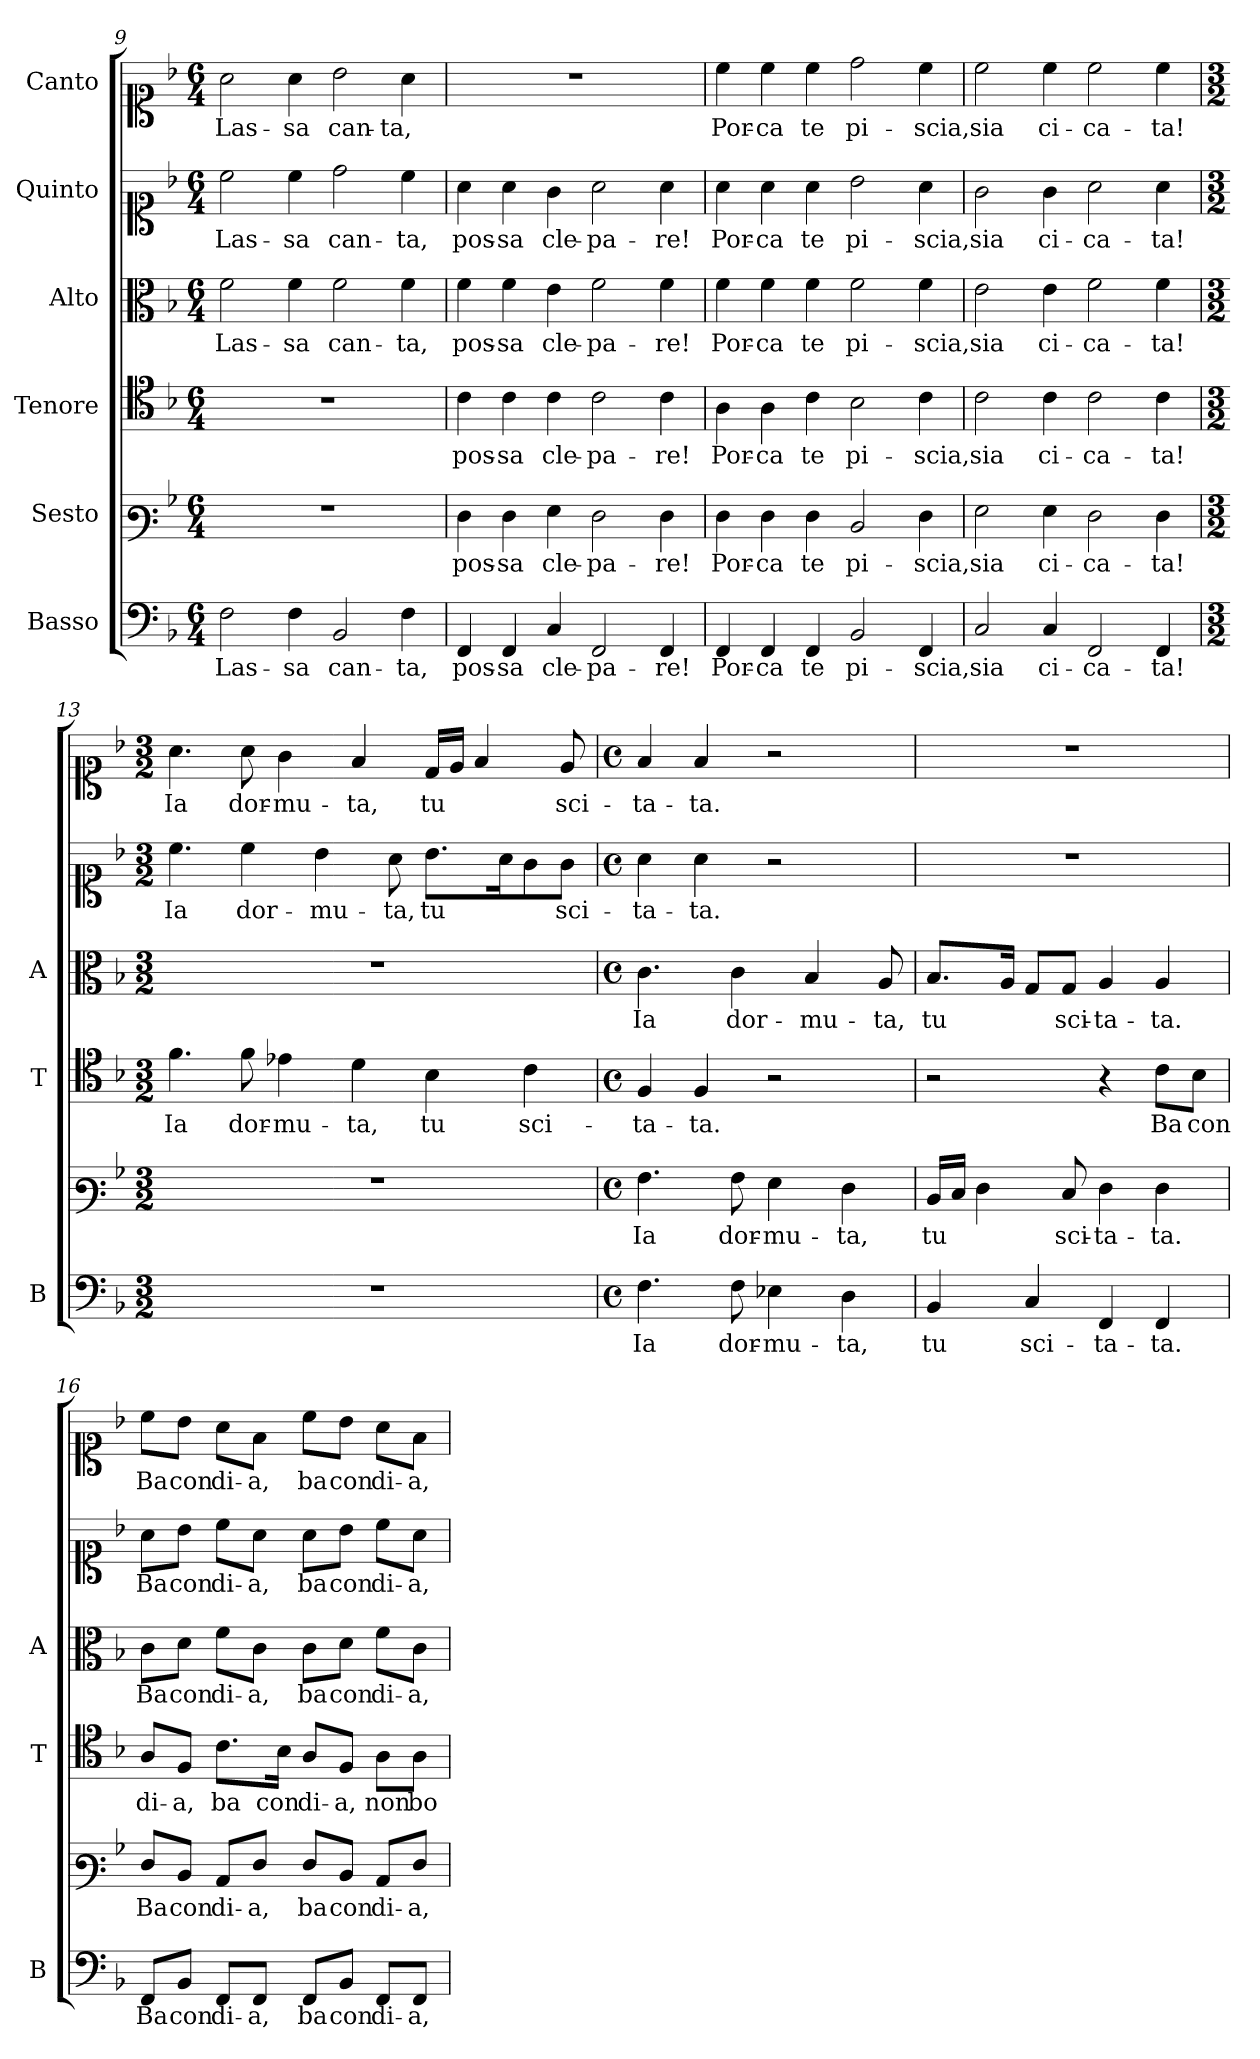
**kern	**text	**kern	**text	**kern	**text	**kern	**text	**kern	**text	**kern	**text
*part6	*part6	*part5	*part5	*part4	*part4	*part3	*part3	*part2	*part2	*part1	*part1
*staff6	*staff6	*staff5	*staff5	*staff4	*staff4	*staff3	*staff3	*staff2	*staff2	*staff1	*staff1
*I"Basso	*	*I"Sesto	*	*I"Tenore	*	*I"Alto	*	*I"Quinto	*	*I"Canto	*
*I'B	*	*	*	*I'T	*	*I'A	*	*	*	*	*
*clefF4	*	*clefF3	*	*clefC4	*	*clefC3	*	*clefC1	*	*clefC1	*
*k[b-]	*	*k[b-]	*	*k[b-]	*	*k[b-]	*	*k[b-]	*	*k[b-]	*
*F:	*	*F:	*	*F:	*	*F:	*	*F:	*	*F:	*
*M6/4	*	*M6/4	*	*M6/4	*	*M6/4	*	*M6/4	*	*M6/4	*
=9	=9	=9	=9	=9	=9	=9	=9	=9	=9	=9	=9
!	!LO:LY:b	!LO:N:vis=1	!	!LO:N:vis=1	!	!	!LO:LY:b	!	!LO:LY:b	!	!LO:LY:b
2F\	Las-	1.r	.	1.r	.	2f\	Las-	2cc\	Las-	2a\	Las-
!	!LO:LY:b	!	!	!	!	!	!LO:LY:b	!	!LO:LY:b	!	!LO:LY:b
4F\	-sa	.	.	.	.	4f\	-sa	4cc\	-sa	4a\	-sa
!	!LO:LY:b	!	!	!	!	!	!LO:LY:b	!	!LO:LY:b	!	!LO:LY:b
2BB-/	can-	.	.	.	.	2f\	can-	2dd\	can-	2b-\	can-
!	!LO:LY:b	!	!	!	!	!	!LO:LY:b	!	!LO:LY:b	!	!LO:LY:b
4F\	-ta,	.	.	.	.	4f\	-ta,	4cc\	-ta,	4a\	-ta,
=10	=10	=10	=10	=10	=10	=10	=10	=10	=10	=10	=10
!	!LO:LY:b	!	!LO:LY:b	!	!LO:LY:b	!	!LO:LY:b	!	!LO:LY:b	!LO:N:vis=1	!
4FF/	pos-	4F\	pos-	4c\	pos-	4f\	pos-	4a\	pos-	1.r	.
!	!LO:LY:b	!	!LO:LY:b	!	!LO:LY:b	!	!LO:LY:b	!	!LO:LY:b	!	!
4FF/	-sa	4F\	-sa	4c\	-sa	4f\	-sa	4a\	-sa	.	.
!	!LO:LY:b	!	!LO:LY:b	!	!LO:LY:b	!	!LO:LY:b	!	!LO:LY:b	!	!
4C/	cle-	4G\	cle-	4c\	cle-	4e\	cle-	4g\	cle-	.	.
!	!LO:LY:b	!	!LO:LY:b	!	!LO:LY:b	!	!LO:LY:b	!	!LO:LY:b	!	!
2FF/	-pa-	2F\	-pa-	2c\	-pa-	2f\	-pa-	2a\	-pa-	.	.
!	!LO:LY:b	!	!LO:LY:b	!	!LO:LY:b	!	!LO:LY:b	!	!LO:LY:b	!	!
4FF/	-re!	4F\	-re!	4c\	-re!	4f\	-re!	4a\	-re!	.	.
=11	=11	=11	=11	=11	=11	=11	=11	=11	=11	=11	=11
!	!LO:LY:b	!	!LO:LY:b	!	!LO:LY:b	!	!LO:LY:b	!	!LO:LY:b	!	!LO:LY:b
4FF/	Por-	4F\	Por-	4A\	Por-	4f\	Por-	4a\	Por-	4cc\	Por-
!	!LO:LY:b	!	!LO:LY:b	!	!LO:LY:b	!	!LO:LY:b	!	!LO:LY:b	!	!LO:LY:b
4FF/	-ca	4F\	-ca	4A\	-ca	4f\	-ca	4a\	-ca	4cc\	-ca
!	!LO:LY:b	!	!LO:LY:b	!	!LO:LY:b	!	!LO:LY:b	!	!LO:LY:b	!	!LO:LY:b
4FF/	te	4F\	te	4c\	te	4f\	te	4a\	te	4cc\	te
!	!LO:LY:b	!	!LO:LY:b	!	!LO:LY:b	!	!LO:LY:b	!	!LO:LY:b	!	!LO:LY:b
2BB-/	pi-	2D/	pi-	2B-\	pi-	2f\	pi-	2b-\	pi-	2dd\	pi-
!	!LO:LY:b	!	!LO:LY:b	!	!LO:LY:b	!	!LO:LY:b	!	!LO:LY:b	!	!LO:LY:b
4FF/	-scia,	4F\	-scia,	4c\	-scia,	4f\	-scia,	4a\	-scia,	4cc\	-scia,
!!LO:LB:g=z
=12	=12	=12	=12	=12	=12	=12	=12	=12	=12	=12	=12
!	!LO:LY:b	!	!LO:LY:b	!	!LO:LY:b	!	!LO:LY:b	!	!LO:LY:b	!	!LO:LY:b
2C/	sia	2G\	sia	2c\	sia	2e\	sia	2g\	sia	2cc\	sia
!	!LO:LY:b	!	!LO:LY:b	!	!LO:LY:b	!	!LO:LY:b	!	!LO:LY:b	!	!LO:LY:b
4C/	ci-	4G\	ci-	4c\	ci-	4e\	ci-	4g\	ci-	4cc\	ci-
!	!LO:LY:b	!	!LO:LY:b	!	!LO:LY:b	!	!LO:LY:b	!	!LO:LY:b	!	!LO:LY:b
2FF/	-ca-	2F\	-ca-	2c\	-ca-	2f\	-ca-	2a\	-ca-	2cc\	-ca-
!	!LO:LY:b	!	!LO:LY:b	!	!LO:LY:b	!	!LO:LY:b	!	!LO:LY:b	!	!LO:LY:b
4FF/	-ta!	4F\	-ta!	4c\	-ta!	4f\	-ta!	4a\	-ta!	4cc\	-ta!
=13	=13	=13	=13	=13	=13	=13	=13	=13	=13	=13	=13
*M3/2	*	*M3/2	*	*M3/2	*	*M3/2	*	*M3/2	*	*M3/2	*
!LO:N:vis=1	!	!LO:N:vis=1	!	!	!LO:LY:b	!LO:N:vis=1	!	!	!LO:LY:b	!	!LO:LY:b
1.r	.	1.r	.	4.f\	Ia	1.r	.	4.cc\	Ia	4.a\	Ia
!	!	!	!	!	!LO:LY:b	!	!	!	!LO:LY:b	!	!LO:LY:b
.	.	.	.	8f\	dor-	.	.	4cc\	dor-	8a\	dor-
!	!	!	!	!	!LO:LY:b	!	!	!	!	!	!LO:LY:b
.	.	.	.	4e-X\	-mu-	.	.	.	.	4g\	-mu-
!	!	!	!	!	!	!	!	!	!LO:LY:b	!	!
.	.	.	.	.	.	.	.	4b-\	-mu-	.	.
!	!	!	!	!	!LO:LY:b	!	!	!	!	!	!LO:LY:b
.	.	.	.	4d\	-ta,	.	.	.	.	4f/	-ta,
!	!	!	!	!	!	!	!	!	!LO:LY:b	!	!
.	.	.	.	.	.	.	.	8a\	-ta,	.	.
!	!	!	!	!	!LO:LY:b	!	!	!	!LO:LY:b	!	!LO:LY:b
.	.	.	.	4B-\	tu	.	.	8.b-\L	tu	16d/LL	tu
.	.	.	.	.	.	.	.	.	.	16e/JJ	.
.	.	.	.	.	.	.	.	.	.	4f/	.
.	.	.	.	.	.	.	.	16a\K	.	.	.
!	!	!	!	!	!LO:LY:b	!	!	!	!	!	!
.	.	.	.	4c\	sci-	.	.	8g\	.	.	.
!	!	!	!	!	!	!	!	!	!LO:LY:b	!	!LO:LY:b
.	.	.	.	.	.	.	.	8g\J	sci-	8e/	sci-
=14	=14	=14	=14	=14	=14	=14	=14	=14	=14	=14	=14
*M4/4	*	*M4/4	*	*M4/4	*	*M4/4	*	*M4/4	*	*M4/4	*
*met(c)	*	*met(c)	*	*met(c)	*	*met(c)	*	*met(c)	*	*met(c)	*
!	!LO:LY:b	!	!LO:LY:b	!	!LO:LY:b	!	!LO:LY:b	!	!LO:LY:b	!	!LO:LY:b
4.F\	Ia	4.A\	Ia	4F/	-ta-	4.c\	Ia	4a\	-ta-	4f/	-ta-
!	!	!	!	!	!LO:LY:b	!	!	!	!LO:LY:b	!	!LO:LY:b
.	.	.	.	4F/	-ta.	.	.	4a\	-ta.	4f/	-ta.
!	!LO:LY:b	!	!LO:LY:b	!	!	!	!LO:LY:b	!	!	!	!
8F\	dor-	8A\	dor-	.	.	4c\	dor-	.	.	.	.
!	!LO:LY:b	!	!LO:LY:b	!	!	!	!	!	!	!	!
4E-X\	-mu-	4G\	-mu-	2r	.	.	.	2r	.	2r	.
!	!	!	!	!	!	!	!LO:LY:b	!	!	!	!
.	.	.	.	.	.	4B-/	-mu-	.	.	.	.
!	!LO:LY:b	!	!LO:LY:b	!	!	!	!	!	!	!	!
4D\	-ta,	4F\	-ta,	.	.	.	.	.	.	.	.
!	!	!	!	!	!	!	!LO:LY:b	!	!	!	!
.	.	.	.	.	.	8A/	-ta,	.	.	.	.
!!LO:PB:g=z
=15	=15	=15	=15	=15	=15	=15	=15	=15	=15	=15	=15
!	!LO:LY:b	!	!LO:LY:b	!	!	!	!LO:LY:b	!	!	!	!
4BB-/	tu	16D/LL	tu	2r	.	8.B-/L	tu	1r	.	1r	.
.	.	16E/JJ	.	.	.	.	.	.	.	.	.
.	.	4F\	.	.	.	.	.	.	.	.	.
.	.	.	.	.	.	16A/Jk	.	.	.	.	.
!	!LO:LY:b	!	!	!	!	!	!	!	!	!	!
4C/	sci-	.	.	.	.	8G/L	.	.	.	.	.
!	!	!	!LO:LY:b	!	!	!	!LO:LY:b	!	!	!	!
.	.	8E/	sci-	.	.	8G/J	sci-	.	.	.	.
!	!LO:LY:b	!	!LO:LY:b	!	!	!	!LO:LY:b	!	!	!	!
4FF/	-ta-	4F\	-ta-	4r	.	4A/	-ta-	.	.	.	.
!	!LO:LY:b	!	!LO:LY:b	!	!LO:LY:b	!	!LO:LY:b	!	!	!	!
4FF/	-ta.	4F\	-ta.	8c\L	Ba	4A/	-ta.	.	.	.	.
!	!	!	!	!	!LO:LY:b	!	!	!	!	!	!
.	.	.	.	8B-\J	con	.	.	.	.	.	.
=16	=16	=16	=16	=16	=16	=16	=16	=16	=16	=16	=16
!	!LO:LY:b	!	!LO:LY:b	!	!LO:LY:b	!	!LO:LY:b	!	!LO:LY:b	!	!LO:LY:b
8FF/L	Ba	8F/L	Ba	8A/L	di-	8c\L	Ba	8a\L	Ba	8cc\L	Ba
!	!LO:LY:b	!	!LO:LY:b	!	!LO:LY:b	!	!LO:LY:b	!	!LO:LY:b	!	!LO:LY:b
8BB-/J	con	8D/J	con	8F/J	-a,	8d\J	con	8b-\J	con	8b-\J	con
!	!LO:LY:b	!	!LO:LY:b	!	!LO:LY:b	!	!LO:LY:b	!	!LO:LY:b	!	!LO:LY:b
8FF/L	di-	8C/L	di-	8.c\L	ba	8f\L	di-	8cc\L	di-	8a\L	di-
!	!LO:LY:b	!	!LO:LY:b	!	!	!	!LO:LY:b	!	!LO:LY:b	!	!LO:LY:b
8FF/J	-a,	8F/J	-a,	.	.	8c\J	-a,	8a\J	-a,	8f\J	-a,
!	!	!	!	!	!LO:LY:b	!	!	!	!	!	!
.	.	.	.	16B-\Jk	con	.	.	.	.	.	.
!	!LO:LY:b	!	!LO:LY:b	!	!LO:LY:b	!	!LO:LY:b	!	!LO:LY:b	!	!LO:LY:b
8FF/L	ba	8F/L	ba	8A/L	di-	8c\L	ba	8a\L	ba	8cc\L	ba
!	!LO:LY:b	!	!LO:LY:b	!	!LO:LY:b	!	!LO:LY:b	!	!LO:LY:b	!	!LO:LY:b
8BB-/J	con	8D/J	con	8F/J	-a,	8d\J	con	8b-\J	con	8b-\J	con
!	!LO:LY:b	!	!LO:LY:b	!	!LO:LY:b	!	!LO:LY:b	!	!LO:LY:b	!	!LO:LY:b
8FF/L	di-	8C/L	di-	8A\L	non	8f\L	di-	8cc\L	di-	8a\L	di-
!	!LO:LY:b	!	!LO:LY:b	!	!LO:LY:b	!	!LO:LY:b	!	!LO:LY:b	!	!LO:LY:b
8FF/J	-a,	8F/J	-a,	8A\J	bo	8c\J	-a,	8a\J	-a,	8f\J	-a,
=	=	=	=	=	=	=	=	=	=	=	=
*-	*-	*-	*-	*-	*-	*-	*-	*-	*-	*-	*-
